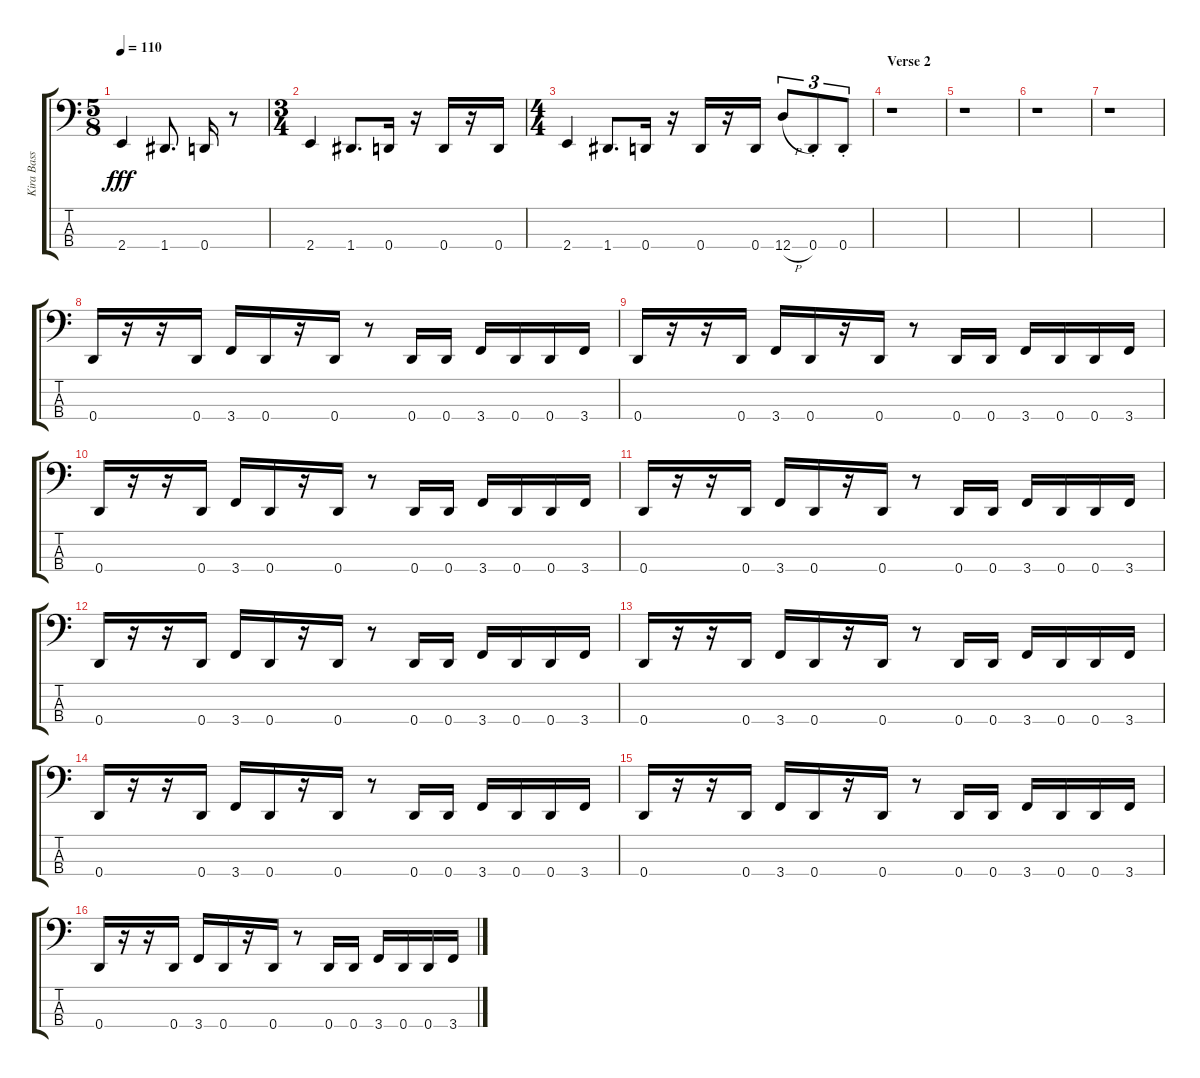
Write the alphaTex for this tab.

\track ("Kira Bass" "Kira Bass") {instrument electricbassfinger}
\staff {score tabs}
\tuning (G2 D2 A1 D1) {hide}
\ts (5 8)
\tempo 110
\clef f4
\ks c
2.4.4{dy fff} 1.4.8{d} 0.4.16 r.8 |
\ts (3 4)
2.4.4 1.4.8{d} 0.4.16 r.16 0.4.16 r.16 0.4.16 |
\ts (4 4)
2.4.4 1.4.8{d} 0.4.16 r.16 0.4.16 r.16 0.4.16 12.4{h}.8{tu (3 2)} 0.4{st}.8{tu (3 2)} 0.4{st}.8{tu (3 2)} |
\section ("" "Verse 2")
r.1 |
r.1 |
r.1 |
r.1 |
0.4.16 r.16 r.16 0.4.16 3.4.16 0.4.16 r.16 0.4.16 r.8 0.4.16 0.4.16 3.4.16 0.4.16 0.4.16 3.4.16 |
0.4.16 r.16 r.16 0.4.16 3.4.16 0.4.16 r.16 0.4.16 r.8 0.4.16 0.4.16 3.4.16 0.4.16 0.4.16 3.4.16 |
0.4.16 r.16 r.16 0.4.16 3.4.16 0.4.16 r.16 0.4.16 r.8 0.4.16 0.4.16 3.4.16 0.4.16 0.4.16 3.4.16 |
0.4.16 r.16 r.16 0.4.16 3.4.16 0.4.16 r.16 0.4.16 r.8 0.4.16 0.4.16 3.4.16 0.4.16 0.4.16 3.4.16 |
0.4.16 r.16 r.16 0.4.16 3.4.16 0.4.16 r.16 0.4.16 r.8 0.4.16 0.4.16 3.4.16 0.4.16 0.4.16 3.4.16 |
0.4.16 r.16 r.16 0.4.16 3.4.16 0.4.16 r.16 0.4.16 r.8 0.4.16 0.4.16 3.4.16 0.4.16 0.4.16 3.4.16 |
0.4.16 r.16 r.16 0.4.16 3.4.16 0.4.16 r.16 0.4.16 r.8 0.4.16 0.4.16 3.4.16 0.4.16 0.4.16 3.4.16 |
0.4.16 r.16 r.16 0.4.16 3.4.16 0.4.16 r.16 0.4.16 r.8 0.4.16 0.4.16 3.4.16 0.4.16 0.4.16 3.4.16 |
0.4.16 r.16 r.16 0.4.16 3.4.16 0.4.16 r.16 0.4.16 r.8 0.4.16 0.4.16 3.4.16 0.4.16 0.4.16 3.4.16
